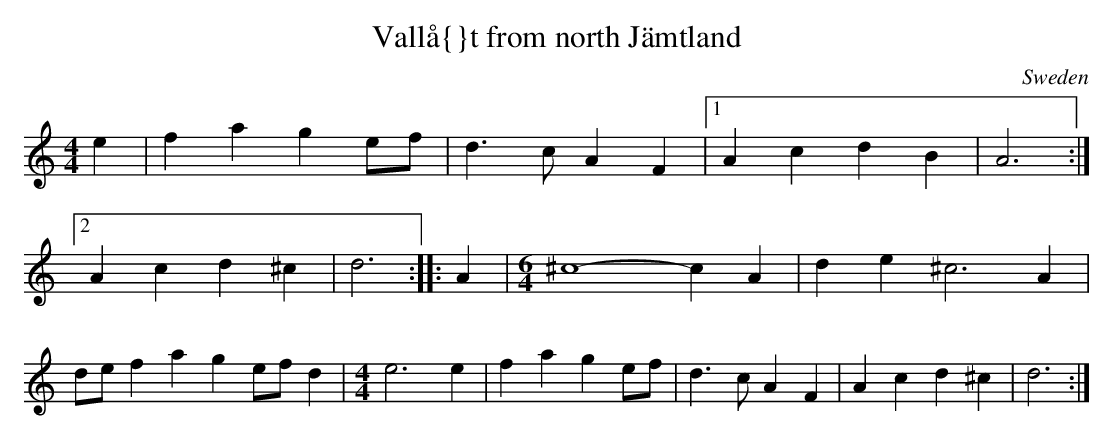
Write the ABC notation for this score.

X:1
T:Vall\aa{}t from north J\"amtland
O:Sweden
M:4/4
K:DDor
e2 | f2a2 g2ef | d3c A2F2 \
|1 A2c2 d2B2 | A6 \
:|2 A2c2 d2^c2 | d6 :: A2 |\
M:6/4
^c8-c2 A2 | d2e2 ^c6 A2 | def2 a2g2 ef d2 |\
M:4/4
e6e2 | f2a2g2ef | d3c A2F2 | A2c2d2^c2 | d6 :|
